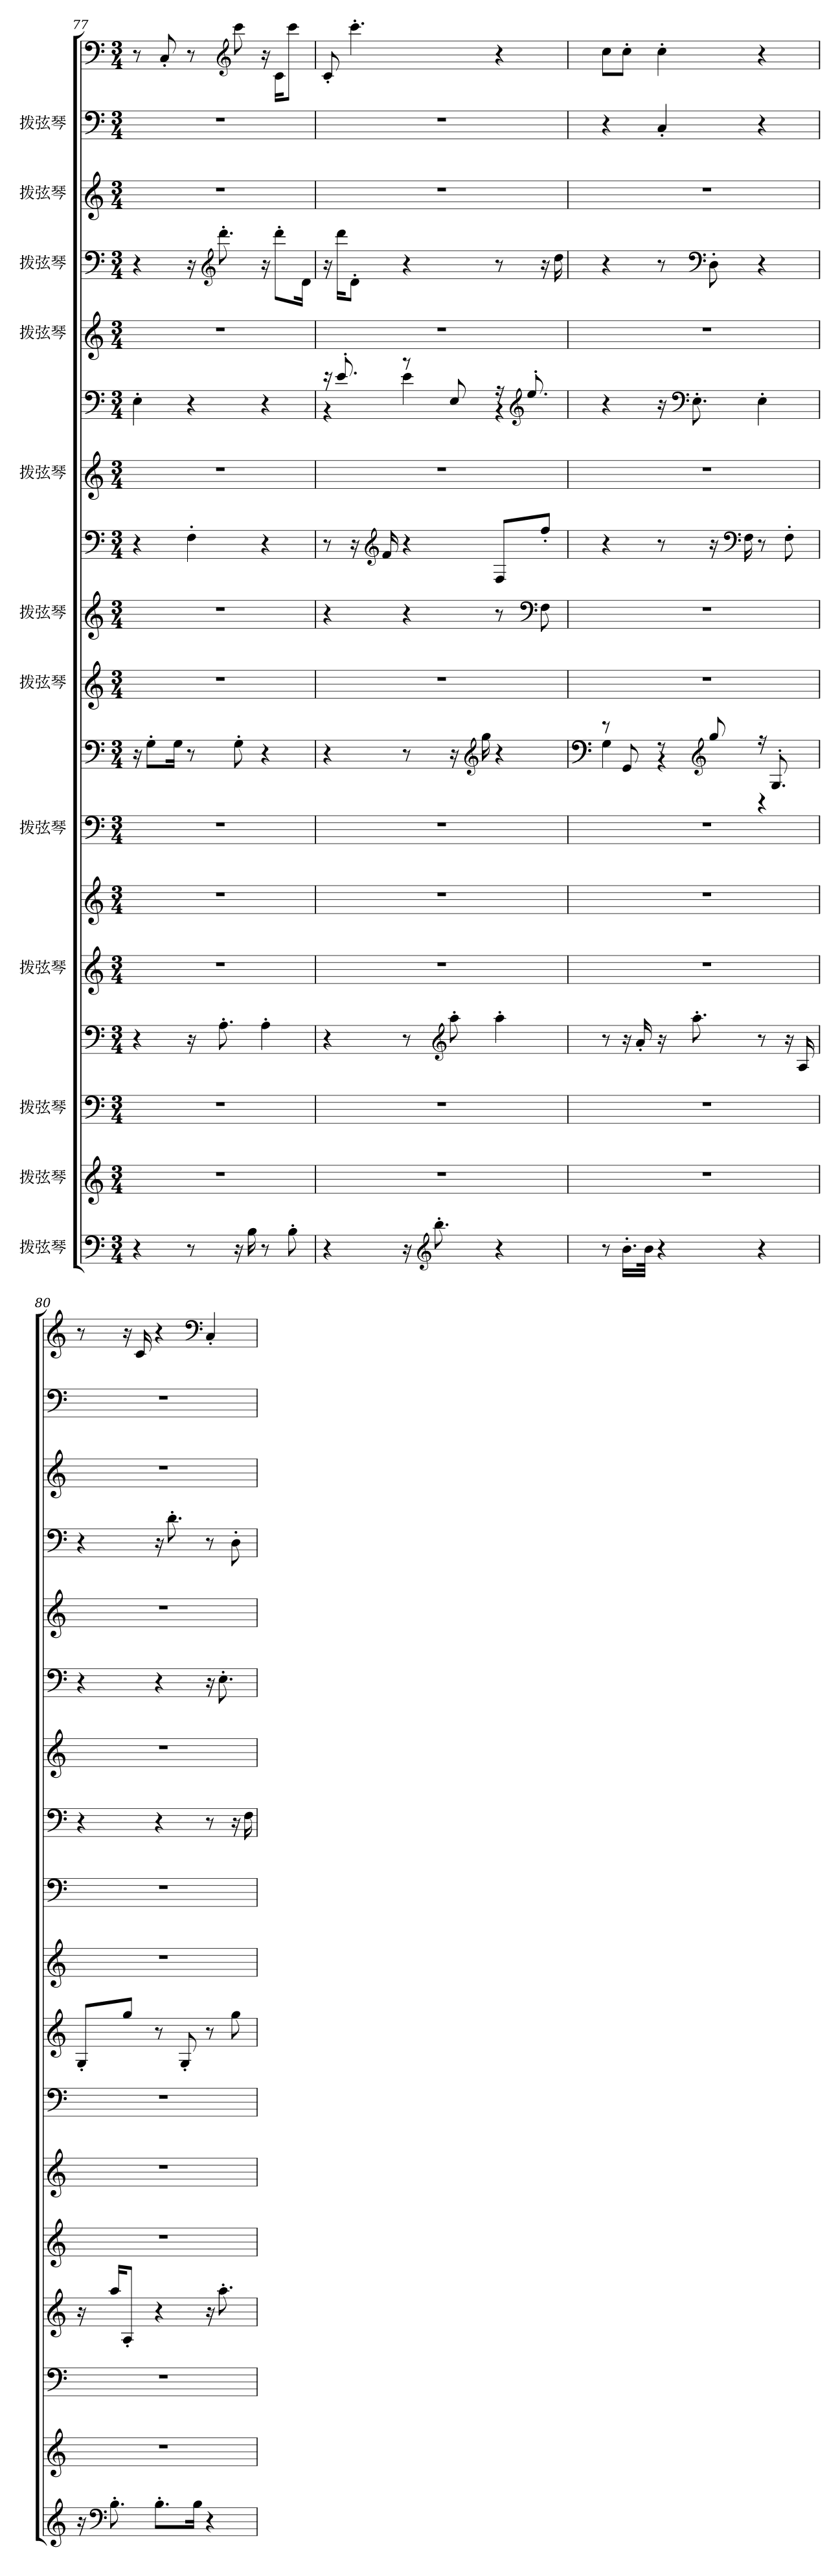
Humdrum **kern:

**kern	**kern	**kern	**kern	**kern	**kern	**kern	**kern	**kern	**kern	**kern	**kern	**kern	**kern	**kern	**kern	**kern	**kern
*part12	*part11	*part10	*part10	*part9	*part9	*part8	*part8	*part7	*part6	*part6	*part5	*part5	*part4	*part3	*part2	*part1	*part1
*staff18	*staff17	*staff16	*staff15	*staff14	*staff13	*staff12	*staff11	*staff10	*staff9	*staff8	*staff7	*staff6	*staff5	*staff4	*staff3	*staff2	*staff1
*I"拨弦琴	*I"拨弦琴	*I"拨弦琴	*	*I"拨弦琴	*	*I"拨弦琴	*	*I"拨弦琴	*I"拨弦琴	*	*I"拨弦琴	*	*I"拨弦琴	*I"拨弦琴	*I"拨弦琴	*I"拨弦琴	*
!!LO:PB:g=z
*clefF4	*clefG2	*clefF4	*clefF4	*clefG2	*clefG2	*clefF4	*clefF4	*clefG2	*clefG2	*clefF4	*clefG2	*clefF4	*clefG2	*clefF4	*clefG2	*clefF4	*clefF4
*k[]	*k[]	*k[]	*k[]	*k[]	*k[]	*k[]	*k[]	*k[]	*k[]	*k[]	*k[]	*k[]	*k[]	*k[]	*k[]	*k[]	*k[]
*M3/4	*M3/4	*M3/4	*M3/4	*M3/4	*M3/4	*M3/4	*M3/4	*M3/4	*M3/4	*M3/4	*M3/4	*M3/4	*M3/4	*M3/4	*M3/4	*M3/4	*M3/4
=77	=77	=77	=77	=77	=77	=77	=77	=77	=77	=77	=77	=77	=77	=77	=77	=77	=77
4r	2.r	2.r	4r	2.r	2.r	2.r	16r	2.r	2.r	4r	2.r	4E'\	2.r	4r	2.r	2.r	8r
.	.	.	.	.	.	.	8G'\L	.	.	.	.	.	.	.	.	.	.
.	.	.	.	.	.	.	.	.	.	.	.	.	.	.	.	.	8C'/
.	.	.	.	.	.	.	16G\Jk	.	.	.	.	.	.	.	.	.	.
8r	.	.	16r	.	.	.	8r	.	.	4F'\	.	4r	.	16r	.	.	8r
*	*	*	*	*	*	*	*	*	*	*	*	*	*	*clefG2	*	*	*
.	.	.	8.A'\	.	.	.	.	.	.	.	.	.	.	8.ddd'\	.	.	.
*	*	*	*	*	*	*	*	*	*	*	*	*	*	*	*	*	*clefG2
16r	.	.	.	.	.	.	8G'\	.	.	.	.	.	.	.	.	.	8ccc\
16B\	.	.	.	.	.	.	.	.	.	.	.	.	.	.	.	.	.
8r	.	.	4A'\	.	.	.	4r	.	.	4r	.	4r	.	16r	.	.	16r
.	.	.	.	.	.	.	.	.	.	.	.	.	.	8ddd'\L	.	.	16c\KL
8B'\	.	.	.	.	.	.	.	.	.	.	.	.	.	.	.	.	8ccc\J
.	.	.	.	.	.	.	.	.	.	.	.	.	.	16d\Jk	.	.	.
=78	=78	=78	=78	=78	=78	=78	=78	=78	=78	=78	=78	=78	=78	=78	=78	=78	=78
*	*	*	*	*	*	*	*	*	*	*	*	*^	*	*	*	*	*
4r	2.r	2.r	4r	2.r	2.r	2.r	4r	2.r	4r	8r	2.r	16r	4r	2.r	16r	2.r	2.r	8c'/
.	.	.	.	.	.	.	.	.	.	.	.	8.e'/	.	.	16ddd\KL	.	.	.
.	.	.	.	.	.	.	.	.	.	16r	.	.	.	.	8d'\J	.	.	4.ccc'\
*	*	*	*	*	*	*	*	*	*	*clefG2	*	*	*	*	*	*	*	*
.	.	.	.	.	.	.	.	.	.	16f/	.	.	.	.	.	.	.	.
16r	.	.	8r	.	.	.	8r	.	4r	4r	.	8r	4e\	.	4r	.	.	.
*clefG2	*	*	*	*	*	*	*	*	*	*	*	*	*	*	*	*	*	*
8.bb'\	.	.	.	.	.	.	.	.	.	.	.	.	.	.	.	.	.	.
*	*	*	*clefG2	*	*	*	*	*	*	*	*	*	*	*	*	*	*	*
.	.	.	8aa'\	.	.	.	16r	.	.	.	.	8E/	.	.	.	.	.	.
*	*	*	*	*	*	*	*clefG2	*	*	*	*	*	*	*	*	*	*	*
.	.	.	.	.	.	.	16gg\	.	.	.	.	.	.	.	.	.	.	.
4r	.	.	4aa'\	.	.	.	4r	.	8r	8F/L	.	16r	4r	.	8r	.	.	4r
*	*	*	*	*	*	*	*	*	*	*	*	*clefG2	*	*	*	*	*	*
.	.	.	.	.	.	.	.	.	.	.	.	8.ee'/	.	.	.	.	.	.
*	*	*	*	*	*	*	*	*	*clefF4	*	*	*	*	*	*	*	*	*
.	.	.	.	.	.	.	.	.	8F\	8ff'/J	.	.	.	.	16r	.	.	.
.	.	.	.	.	.	.	.	.	.	.	.	.	.	.	16dd\	.	.	.
*	*	*	*	*	*	*	*	*	*	*	*	*v	*v	*	*	*	*	*
!!LO:PB:g=z
=79	=79	=79	=79	=79	=79	=79	=79	=79	=79	=79	=79	=79	=79	=79	=79	=79	=79
*	*	*	*	*	*	*	*clefF4	*	*	*	*	*	*	*	*	*	*
*	*	*	*	*	*	*	*^	*	*	*	*	*	*	*	*	*	*
8r	2.r	2.r	8r	2.r	2.r	2.r	8r	4G\	2.r	2.r	4r	2.r	4r	2.r	4r	2.r	4r	8cc\L
16.b'\LL	.	.	16r	.	.	.	8GG/	.	.	.	.	.	.	.	.	.	.	8cc'\J
.	.	.	16a'/	.	.	.	.	.	.	.	.	.	.	.	.	.	.	.
32b\JJk	.	.	.	.	.	.	.	.	.	.	.	.	.	.	.	.	.	.
4r	.	.	16r	.	.	.	8r	4r	.	.	8r	.	16r	.	8r	.	4C'/	4cc'\
*	*	*	*	*	*	*	*	*	*	*	*	*	*clefF4	*	*	*	*	*
.	.	.	8.aa'\	.	.	.	.	.	.	.	.	.	8.E'\	.	.	.	.	.
*	*	*	*	*	*	*	*clefG2	*	*	*	*	*	*	*	*clefF4	*	*	*
.	.	.	.	.	.	.	8gg/	.	.	.	16r	.	.	.	8D'\	.	.	.
*	*	*	*	*	*	*	*	*	*	*	*clefF4	*	*	*	*	*	*	*
.	.	.	.	.	.	.	.	.	.	.	16F\	.	.	.	.	.	.	.
4r	.	.	8r	.	.	.	16r	4r	.	.	8r	.	4E'\	.	4r	.	4r	4r
.	.	.	.	.	.	.	8.G'/	.	.	.	.	.	.	.	.	.	.	.
.	.	.	16r	.	.	.	.	.	.	.	8F'\	.	.	.	.	.	.	.
.	.	.	16A/	.	.	.	.	.	.	.	.	.	.	.	.	.	.	.
*	*	*	*	*	*	*	*v	*v	*	*	*	*	*	*	*	*	*	*
=80	=80	=80	=80	=80	=80	=80	=80	=80	=80	=80	=80	=80	=80	=80	=80	=80	=80
16r	2.r	2.r	16r	2.r	2.r	2.r	8G'/L	2.r	2.r	4r	2.r	4r	2.r	4r	2.r	2.r	8r
*clefF4	*	*	*	*	*	*	*	*	*	*	*	*	*	*	*	*	*
8.B'\	.	.	16aa/KL	.	.	.	.	.	.	.	.	.	.	.	.	.	.
.	.	.	8A'/J	.	.	.	8gg/J	.	.	.	.	.	.	.	.	.	16r
.	.	.	.	.	.	.	.	.	.	.	.	.	.	.	.	.	16c/
8.B'\L	.	.	4r	.	.	.	8r	.	.	4r	.	4r	.	16r	.	.	4r
.	.	.	.	.	.	.	.	.	.	.	.	.	.	8.d'\	.	.	.
.	.	.	.	.	.	.	8G'/	.	.	.	.	.	.	.	.	.	.
16B\Jk	.	.	.	.	.	.	.	.	.	.	.	.	.	.	.	.	.
*	*	*	*	*	*	*	*	*	*	*	*	*	*	*	*	*	*clefF4
4r	.	.	16r	.	.	.	8r	.	.	8r	.	16r	.	8r	.	.	4C'/
.	.	.	8.aa'\	.	.	.	.	.	.	.	.	8.E'\	.	.	.	.	.
.	.	.	.	.	.	.	8gg\	.	.	16r	.	.	.	8D'\	.	.	.
.	.	.	.	.	.	.	.	.	.	16F\	.	.	.	.	.	.	.
=	=	=	=	=	=	=	=	=	=	=	=	=	=	=	=	=	=
*-	*-	*-	*-	*-	*-	*-	*-	*-	*-	*-	*-	*-	*-	*-	*-	*-	*-
